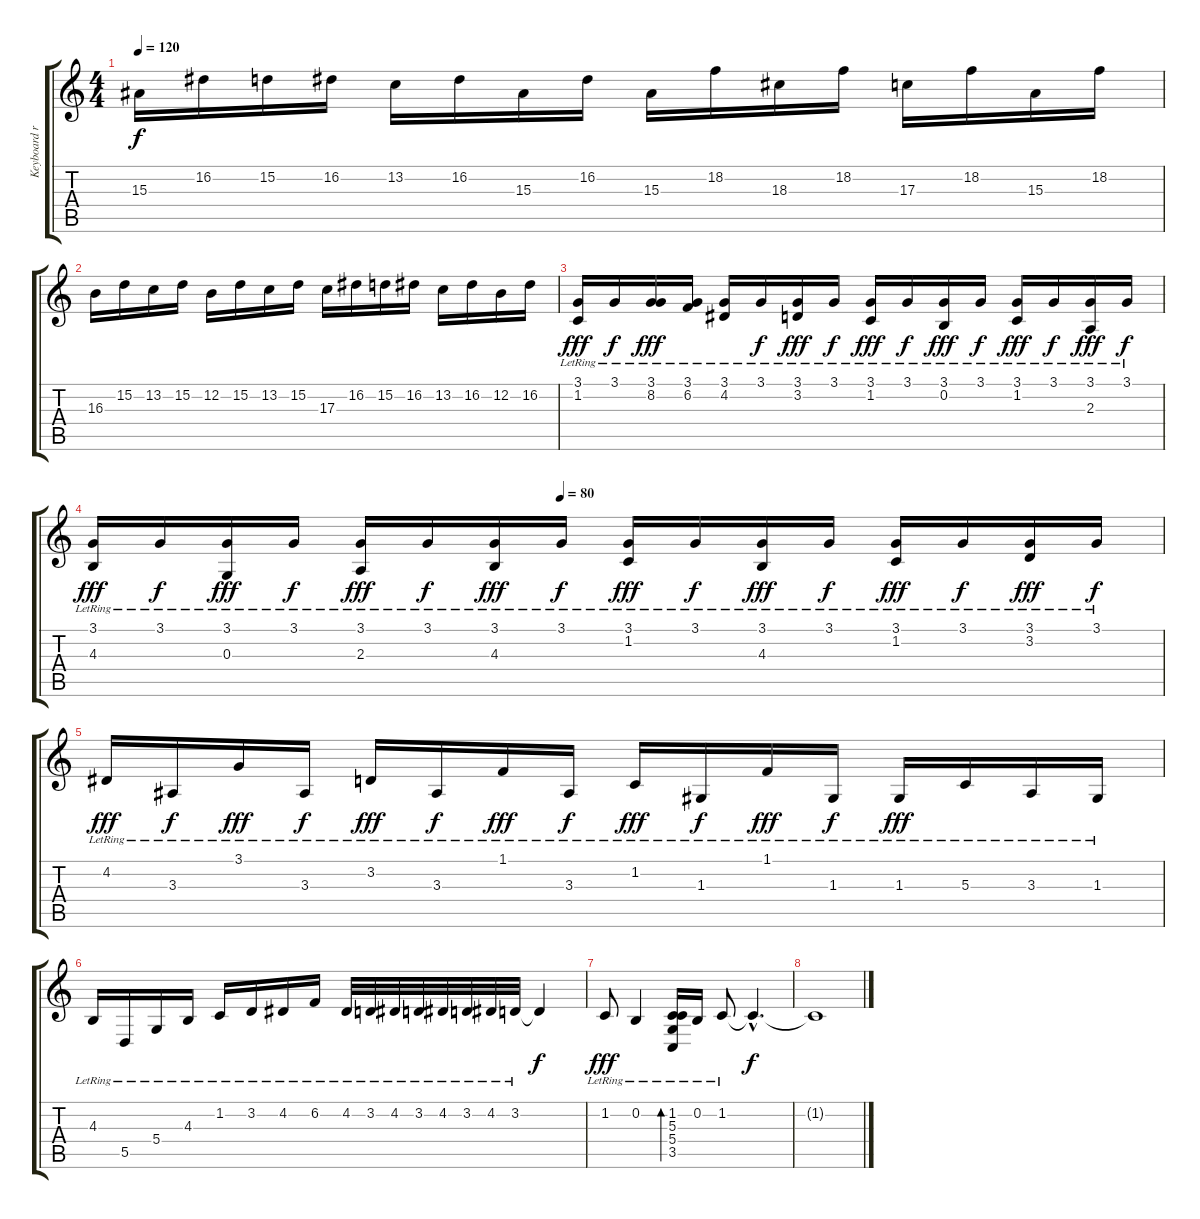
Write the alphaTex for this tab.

\track ("Keyboard right hand" "Keyboard r") {instrument harpsichord}
\staff {score tabs}
\tuning (E4 B3 G3 D3 A2 E2) {hide}
\ts (4 4)
\tempo 120
\clef g2
\ks c
15.3.16{dy f} 16.2.16 15.2.16 16.2.16 13.2.16 16.2.16 15.3.16 16.2.16 15.3.16 18.2.16 18.3.16 18.2.16 17.3.16 18.2.16 15.3.16 18.2.16 |
16.3.16 15.2.16 13.2.16 15.2.16 12.2.16 15.2.16 13.2.16 15.2.16 17.3.16 16.2.16 15.2.16 16.2.16 13.2.16 16.2.16 12.2.16 16.2.16 |
(3.1 1.2{lr}).16{dy fff} 3.1{lr}.16{dy f} (3.1{lr} 8.2{lr}).16{dy fff} (3.1{lr} 6.2{lr}).16 (3.1{lr} 4.2{lr}).16 3.1{lr}.16{dy f} (3.1{lr} 3.2{lr}).16{dy fff} 3.1{lr}.16{dy f} (3.1{lr} 1.2{lr}).16{dy fff} 3.1{lr}.16{dy f} (3.1{lr} 0.2{lr}).16{dy fff} 3.1{lr}.16{dy f} (3.1{lr} 1.2{lr}).16{dy fff} 3.1{lr}.16{dy f} (3.1{lr} 2.3{lr}).16{dy fff} 3.1{lr}.16{dy f} |
\tempo (80 0.4375)
(3.1{lr} 4.3{lr}).16{dy fff} 3.1{lr}.16{dy f} (3.1{lr} 0.3{lr}).16{dy fff} 3.1{lr}.16{dy f} (3.1{lr} 2.3{lr}).16{dy fff} 3.1{lr}.16{dy f} (3.1{lr} 4.3{lr}).16{dy fff} 3.1{lr}.16{dy f} (3.1{lr} 1.2{lr}).16{dy fff} 3.1{lr}.16{dy f} (3.1{lr} 4.3{lr}).16{dy fff} 3.1{lr}.16{dy f} (3.1{lr} 1.2{lr}).16{dy fff} 3.1{lr}.16{dy f} (3.1{lr} 3.2{lr}).16{dy fff} 3.1{lr}.16{dy f} |
4.2{lr}.16{dy fff} 3.3{lr}.16{dy f} 3.1{lr}.16{dy fff} 3.3{lr}.16{dy f} 3.2{lr}.16{dy fff} 3.3{lr}.16{dy f} 1.1{lr}.16{dy fff} 3.3{lr}.16{dy f} 1.2{lr}.16{dy fff} 1.3{lr}.16{dy f} 1.1{lr}.16{dy fff} 1.3{lr}.16{dy f} 1.3{lr}.16{dy fff} 5.3{lr}.16 3.3{lr}.16 1.3{lr}.16 |
4.3{lr}.16 5.5{lr}.16 5.4{lr}.16 4.3{lr}.16 1.2{lr}.16 3.2{lr}.16 4.2{lr}.16 6.2{lr}.16 4.2{lr}.32 3.2{lr}.32 4.2{lr}.32 3.2{lr}.32 4.2{lr}.32 3.2{lr}.32 4.2{lr}.32 3.2{lr}.32 3.2{t}.4{dy f} |
1.2{lr}.8{dy fff} 0.2{lr}.4 (1.2{lr} 5.3{lr} 5.4{lr} 3.5{lr}).16{bd 240} 0.2{lr}.16 1.2{lr}.8 1.2{hac t}.4{d dy f} |
1.2{t}.1
